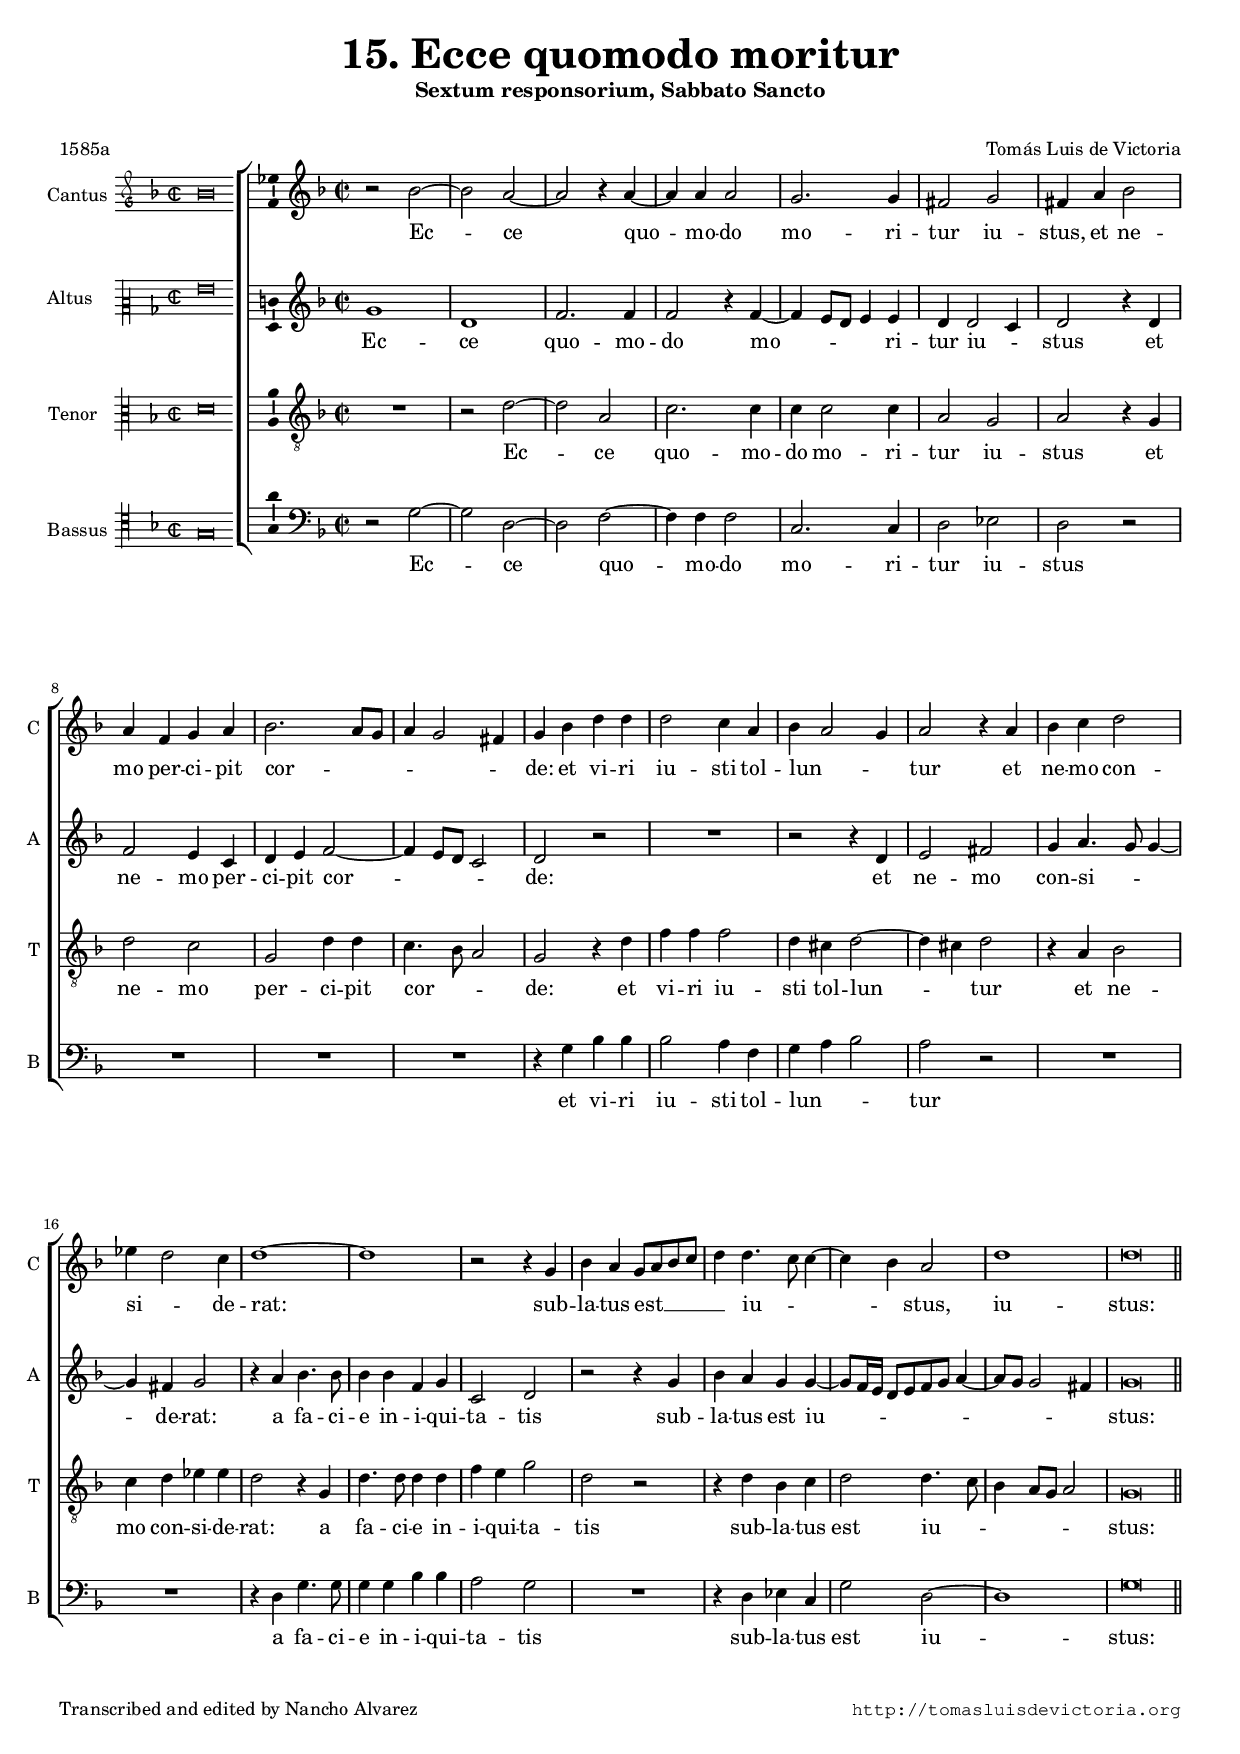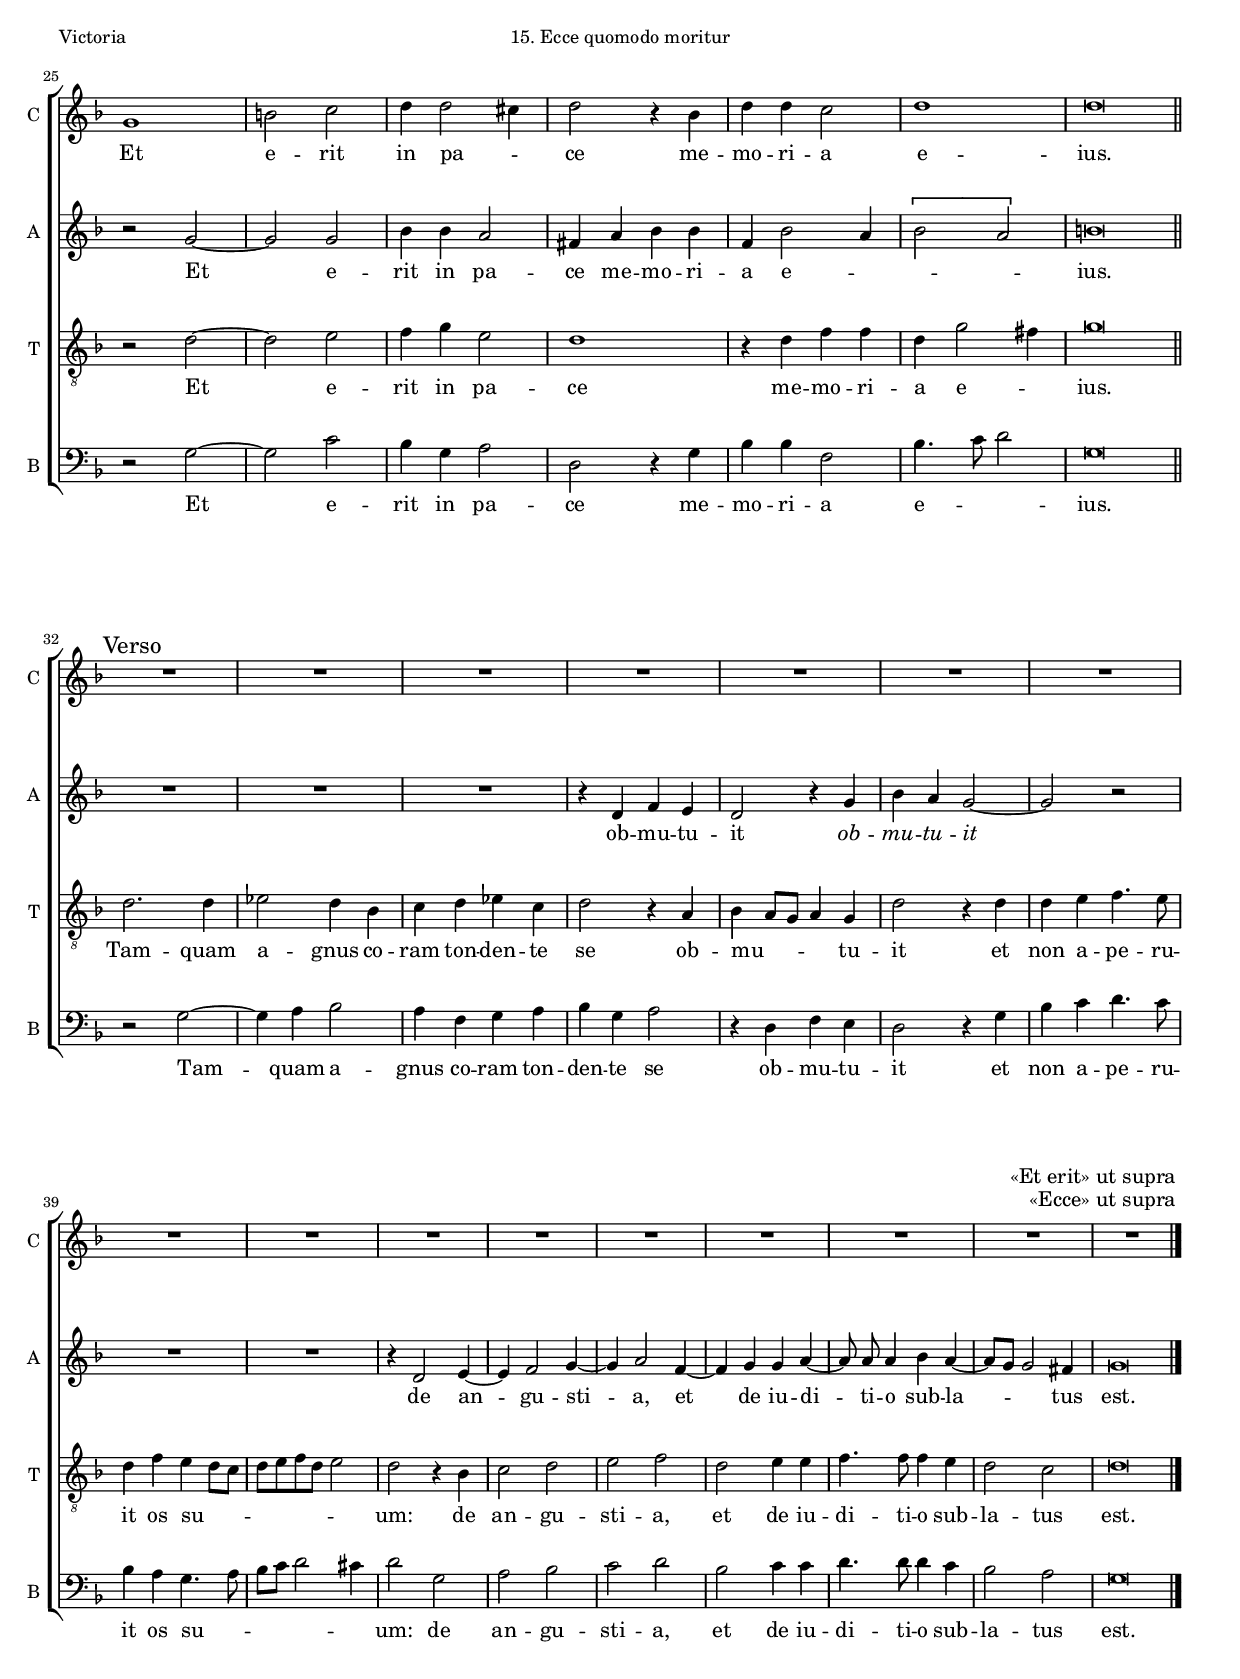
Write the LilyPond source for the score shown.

\version "2.18.0"

#(set-default-paper-size "a4")
#(set-global-staff-size 16)
#(ly:set-option 'point-and-click #f)

italicas=\override LyricText.font-shape = #'italic
rectas=\override LyricText.font-shape = #'upright
ss=\once \set suggestAccidentals = ##t
incipitwidth=20
%mobile -s15.5 -i3.0 -ball -m7

htitle="15. Ecce quomodo moritur"
hcomposer="Victoria"


\header {
	title=\markup{\fontsize #3 "15. Ecce quomodo moritur" }
	subtitle=\markup{"Sextum responsorium, Sabbato Sancto"}
	subsubtitle=" "
	composer="Tomás Luis de Victoria"
        pdfauthor=\composer
	poet = "1585a"
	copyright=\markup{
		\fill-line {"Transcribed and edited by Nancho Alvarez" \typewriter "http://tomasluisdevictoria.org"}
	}
%	tagline=""
}

global={\key d \minor \time 2/2 \skip 1*24 \bar "||" \break
				\skip 1*7 \bar "||" \break
				\skip 1*16 \bar "|." 
}


cantus={
	r2 bes' ~ |
	bes' a' ~ |
	a' r4 a' ~ |
	a' a' a'2 |
%5
	g'2. g'4 |
	fis'2 g' |
	fis'4 a' bes'2 |
	a'4 f' g' a' |
	bes'2. a'8 g' |
%10
	a'4 g'2 fis'4 |
	g' bes' d'' d'' |
	d''2 c''4 a' |
	bes' a'2 g'4 |
	a'2 r4 a' |
%15
	bes' c'' d''2 |
	ees''4 d''2 c''4 |
	d''1 ~ |
	d'' |
	r2 r4 g' |
%20
	bes' a' g'8 a' bes' c'' |
	d''4 d''4. c''8 c''4 ~ |
	c'' bes' a'2 |
	d''1 |
	d''\breve*1/2 |
%25
	g'1 |
	b'2 c'' |
	d''4 d''2 cis''4 |
	d''2 r4 bes' |
	d'' d'' c''2 |
%30
	d''1 |
	d''\breve*1/2 |
	\override Score.RehearsalMark.self-alignment-X = #left
	\override Score.RehearsalMark.break-visibility = #end-of-line-invisible
	\mark \markup{"Verso"}
	R1 |
	R |
	R |
%35
	R |
	R |
	R |
	R |
	R |
%40
	R |
	R |
	R |
	R |
	R |
%45
	R |
	R
	R
	\override Score.RehearsalMark.self-alignment-X = #right
	\override Score.RehearsalMark.break-visibility = #begin-of-line-invisible
	\override Score.RehearsalMark.padding = #1.6
	\mark \markup{\smaller \right-column{\raise #1 "«Et erit» ut supra" "«Ecce» ut supra"}}
}

altus={
	g'1 |
	d' |
	f'2. f'4 |
	f'2 r4 f' ~ |
%5
	f' e'8 d' e'4 e' |
	d' d'2 c'4 |
	d'2 r4 d' |
	f'2 e'4 c' |
	d' e' f'2 ~ |
%10
	f'4 e'8 d' c'2 |
	d' r |
	R1 |
	r2 r4 d' |
	e'2 fis' |
%15
	g'4 a'4. g'8 g'4 ~ |
	g' fis' g'2 |
	r4 a' bes'4. bes'8 |
	bes'4 bes' f' g' |
	c'2 d' |
%20
	r r4 g' |
	bes' a' g' g' ~ |
	 g'8[ f'16 e']  d'8[ e' f' g'] a'4 ~ |
	a'8 g' g'2 fis'4 |
	g'\breve*1/2 |
%25
	r2 g' ~ |
	g' g' |
	bes'4 bes' a'2 |
	fis'4 a' bes' bes' |
	f' bes'2 a'4 |
%30
	\[bes'2 a'\] |
	b'\breve*1/2 |
	R1 |
	R |
	R |
%35
	r4 d' f' e' |
	d'2 r4 g' |
	bes' a' g'2 ~ |
	g' r |
	R1 |
%40
	R |
	r4 d'2 e'4 ~ |
	e' f'2 g'4 ~ |
	g' a'2 f'4 ~ |
	f' g' g' a' ~ |
%45
	\set Staff.autoBeaming = ##f	
	a'8 a' a'4 bes' a' ~ |
	\set Staff.autoBeaming = ##t	
	a'8 g' g'2 fis'4 |
	g'\breve*1/2
}

tenor={
	R1 |
	r2 d' ~ |
	d' a |
	c'2. c'4 |
%5
	c' c'2 c'4 |
	a2 g |
	a r4 g |
	d'2 c' |
	g d'4 d' |
%10
	c'4. bes8 a2 |
	g r4 d' |
	f' f' f'2 |
	d'4 cis' d'2 ~ |
	d'4 cis' d'2 |
%15
	r4 a bes2 |
	c'4 d' ees' ees' |
	d'2 r4 g |
	d'4. d'8 d'4 d' |
	f' e' g'2 |
%20
	d' r |
	r4 d' bes c' |
	d'2 d'4. c'8 |
	bes4 a8 g a2 |
	g\breve*1/2 |
%25
	r2 d' ~ |
	d' e' |
	f'4 g' e'2 |
	d'1 |
	r4 d' f' f' |
%30
	d' g'2 fis'4 |
	g'\breve*1/2 |
	d'2. d'4 |
	ees'2 d'4 bes |
	c' d' ees' c' |
%35
	d'2 r4 a |
	bes a8 g a4 g |
	d'2 r4 d' |
	d' e' f'4. e'8 |
	d'4 f' e' d'8 c' |
%40
	d' e' f' d' e'2 |
	d' r4 bes |
	c'2 d' |
	e' f' |
	d' e'4 e' |
%45
	f'4. f'8 f'4 e' |
	d'2 c' |
	d'\breve*1/2
}

bassus={
	r2 g ~ |
	g d ~ |
	d f ~ |
	f4 f f2 |
%5
	c2. c4 |
	d2 ees |
	d r |
	R1 |
	R |
%10
	R |
	r4 g bes bes |
	bes2 a4 f |
	g a bes2 |
	a r |
%15
	R1 |
	R |
	r4 d g4. g8 |
	g4 g bes bes |
	a2 g |
%20
	R1 |
	r4 d ees c |
	g2 d ~ |
	d1 |
	g\breve*1/2 |
%25
	r2 g ~ |
	g c' |
	bes4 g a2 |
	d r4 g |
	bes bes f2 |
%30
	bes4. c'8 d'2 |
	g\breve*1/2 |
	r2 g ~ |
	g4 a bes2 |
	a4 f g a |
%35
	bes g a2 |
	r4 d f e |
	d2 r4 g |
	bes c' d'4. c'8 |
	bes4 a g4. a8 |
%40
	bes c' d'2 cis'4 |
	d'2 g |
	a bes |
	c' d' |
	bes c'4 c' |
%45
	d'4. d'8 d'4 c' |
	bes2 a |
	g\breve*1/2
}


textocantus=\lyricmode{
Ec -- _ ce _ quo -- _ mo -- do mo -- ri -- tur iu -- stus,
et ne -- mo per -- ci -- pit cor -- _ _ _ _ _ de: % el original hay un signo de interrogación
et vi -- ri iu -- sti tol -- lun -- _ _ tur 
et ne -- mo con -- si -- _ de -- rat: _
sub -- la -- tus est __ _ _ _ _ iu -- _ _ _ _ stus, iu -- stus:
Et e -- rit in pa -- _ ce 
me -- mo -- ri -- a e -- ius.
}

textoaltus=\lyricmode{
Ec --  ce  quo --  mo -- do mo -- _ _ _ _ ri -- tur iu -- _ stus
et ne -- mo per -- ci -- pit cor -- _ _ _ _  de: 
et ne -- mo con -- si -- _ _ _ de -- rat: 
a fa -- ci -- e in -- i -- qui -- ta -- tis
sub -- la -- tus est  iu -- _ _ _ _ _ _ _ _ _ _ _ _ stus:
Et _ e -- rit in pa --  ce 
me -- mo -- ri -- a e -- _ _ _ ius.
ob -- mu -- tu -- it
\italicas ob -- mu -- tu -- it _
\rectas de an -- _ gu -- sti -- _ a, 
et _ de iu -- di -- _ ti -- o sub -- la -- _ _ _ tus est. % iudicio?
}

textotenor=\lyricmode{
Ec --  _ ce  quo --  mo -- do mo --  ri -- tur iu --  stus
et ne -- mo per -- ci -- pit cor -- _ _   de: 
et vi -- ri iu -- sti tol -- lun -- _ _ tur
et ne -- mo con -- si -- de -- rat: 
a fa -- ci -- e in -- i -- qui -- ta -- tis
sub -- la -- tus est  iu -- _ _ _ _ _ stus:
Et _ e -- rit in pa --  ce 
me -- mo -- ri -- a e -- _  ius.
Tam -- quam a -- gnus co -- ram ton -- den -- te se
ob -- mu -- _ _ _ tu -- it
et non a -- pe -- ru -- it os su -- _ _ _ _ _ _ _ um:
de an --  gu -- sti --  a, 
et  de iu -- di --  ti -- o sub -- la --  tus est.
}

textobassus=\lyricmode{
Ec --  _ ce _ quo -- _ mo -- do mo --  ri -- tur iu --  stus
et vi -- ri iu -- sti tol -- lun -- _ _ tur
a fa -- ci -- e in -- i -- qui -- ta -- tis
sub -- la -- tus est  iu -- _ stus:
Et _ e -- rit in pa --  ce 
me -- mo -- ri -- a e -- _  _ ius.
Tam -- _ quam a -- gnus co -- ram ton -- den -- te se
ob -- mu --  tu -- it
et non a -- pe -- ru -- it os su -- _ _ _ _ _ um:
de an --  gu -- sti --  a, 
et  de iu -- di --  ti -- o sub -- la --  tus est.

}



incipitcantus=\markup{
	\score{
		{ 
		\set Staff.instrumentName="Cantus "
		\override NoteHead.style = #'neomensural
		\override Rest.style = #'neomensural
		\override Staff.TimeSignature.style = #'neomensural
		\cadenzaOn 
		\clef "petrucci-g"
		\key d \minor
		\time 2/2
		bes'\breve
		} 
	\layout { line-width=\incipitwidth indent = 0 }
	}
}


incipitaltus=\markup{
	\score{
		{ 
		\set Staff.instrumentName="Altus    "
		\override NoteHead.style = #'neomensural 
		\override Rest.style = #'neomensural
		\override Staff.TimeSignature.style = #'neomensural
		\cadenzaOn 
		\clef "petrucci-c2"
		\key d \minor
		\time 2/2
		g'\breve
		} 
	\layout { line-width=\incipitwidth indent = 0 }
	}
}


incipittenor=\markup{
	\score{
		{ 
		\set Staff.instrumentName="Tenor   "
		\override NoteHead.style = #'neomensural 
		\override Rest.style = #'neomensural
		\override Staff.TimeSignature.style = #'neomensural
		\cadenzaOn 
		\clef "petrucci-c3"
		\key d \minor
		\time 2/2
		d'\breve
		} 
	\layout { line-width=\incipitwidth indent = 0 }
	}
}


incipitbassus=\markup{
	\score{
		{ 
		\set Staff.instrumentName="Bassus "
		\override NoteHead.style = #'neomensural 
		\override Rest.style = #'neomensural
		\override Staff.TimeSignature.style = #'neomensural
		\cadenzaOn 
		\clef "petrucci-c4"
		\key d \minor
		\time 2/2
		g\breve
		} 
	\layout { line-width=\incipitwidth indent = 0 }
	}
}





\score {
\transpose c' c' {
\new ChoirStaff<<

	\new Staff <<\global
	\new Voice="v1" {
		\set Staff.instrumentName=\incipitcantus
		\set Staff.shortInstrumentName="C "
		\clef "treble"
		\cantus }
	\new Lyrics \lyricsto "v1" {\textocantus }
	>>

	
	\new Staff << \global
	\new Voice="v2" {
		\set Staff.instrumentName=\incipitaltus
		\set Staff.shortInstrumentName="A "
		\clef "treble" 
		\altus}
	\new Lyrics \lyricsto "v2" {\textoaltus }
	>>

	
	\new Staff <<\global
	\new Voice="v3" {
		\set Staff.instrumentName=\incipittenor
		\set Staff.shortInstrumentName="T "
		\clef "G_8"
		\tenor }
	\new Lyrics \lyricsto "v3" {\textotenor }
	>>
	

	\new Staff <<\global
	\new Voice="v4" {
		\set Staff.instrumentName=\incipitbassus
		\set Staff.shortInstrumentName="B "
		\clef "bass" 
		\bassus }
	\new Lyrics \lyricsto "v4" {\textobassus}
	>>
	
>>
}%transpose

\layout{ 
	\context {\Score \override BarNumber.padding = #2 }
	\context {\Lyrics
		    \override LyricText.font-size = #1.5 
		    \override LyricHyphen.minimum-distance = #0.33
	}
	\context {\Voice melismaBusyProperties = #'() }
	%\context { \Staff \RemoveEmptyStaves }
	\context {\Staff \consists Ambitus_engraver 
			\override LigatureBracket.padding = #1
			\override VerticalAxisGroup.staff-staff-spacing =
			#'((basic-distance . 11) (minimum-distance . 0) (padding . 1))
	}
}

%\midi {}

}

\paper{
	evenHeaderMarkup=\markup  \fill-line { \hcomposer \htitle #" " } %notablet
	%tablet evenHeaderMarkup=\markup  \fill-line { \fromproperty #'page:page-number-string \htitle \hcomposer }
	%tablet oddHeaderMarkup= \markup  \fill-line { \on-the-fly #not-first-page \hcomposer \on-the-fly #not-first-page \htitle \on-the-fly #not-first-page \fromproperty #'page:page-number-string }
	%system-count=8
	%page-count=1
	ragged-last-bottom = ##f
	indent=3.2\cm
	system-system-spacing =
	#'((basic-distance . 20) (minimum-distance . 0) (padding . 5))
	top-system-spacing = % header
	#'((basic-distance . 8) (minimum-distance . 0) (padding . 0))
	last-bottom-spacing = % footer
	#'((basic-distance . 12) (minimum-distance . 0) (padding . 0))
	%top-markup-spacing #'basic-distance = 0
	%markup-system-spacing #'basic-distance = 20
}
